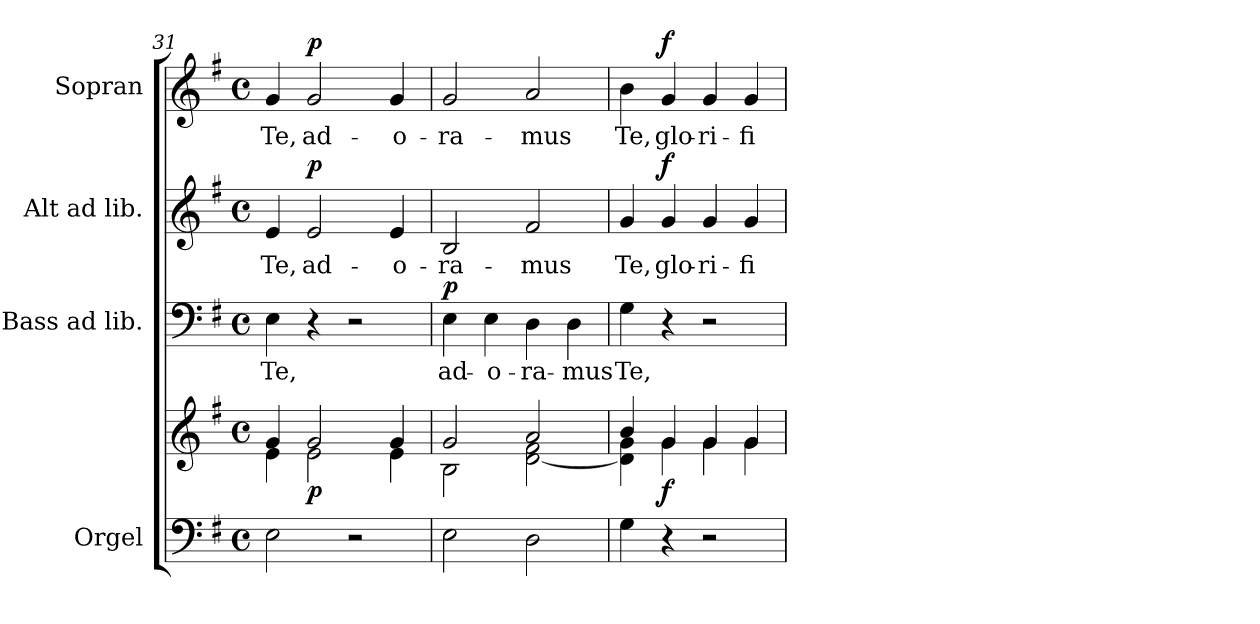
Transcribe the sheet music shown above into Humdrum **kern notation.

**kern	**kern	**dynam	**kern	**text	**dynam	**kern	**text	**dynam	**kern	**text	**dynam
*part4	*part4	*part4	*part3	*part3	*part3	*part2	*part2	*part2	*part1	*part1	*part1
*staff5	*staff4	*staff4/5	*staff3	*staff3	*staff3	*staff2	*staff2	*staff2	*staff1	*staff1	*staff1
*I"Orgel	*	*	*I"Bass ad lib.	*	*	*I"Alt ad lib.	*	*	*I"Sopran	*	*
*I'Org.	*	*	*I'B.	*	*	*I'A.	*	*	*I'S.	*	*
*clefF4	*clefG2	*	*clefF4	*	*	*clefG2	*	*	*clefG2	*	*
*k[f#]	*k[f#]	*	*k[f#]	*	*	*k[f#]	*	*	*k[f#]	*	*
*G:	*G:	*	*G:	*	*	*G:	*	*	*G:	*	*
*M4/4	*M4/4	*	*M4/4	*	*	*M4/4	*	*	*M4/4	*	*
*met(c)	*met(c)	*	*met(c)	*	*	*met(c)	*	*	*met(c)	*	*
=31	=31	=31	=31	=31	=31	=31	=31	=31	=31	=31	=31
*	*^	*	*	*	*	*	*	*	*	*	*
!	!	!	!	!	!LO:LY:b	!	!	!LO:LY:b	!	!	!LO:LY:b	!
2E\	4g/	4e\	.	4E\	Te,	.	4e/	Te,	.	4g/	Te,	.
!	!	!	!LO:DY:b	!	!	!	!	!LO:LY:b	!LO:DY:a	!	!LO:LY:b	!LO:DY:a
.	2g/	2e\	p	4r	.	.	2e/	ad-	p	2g/	ad-	p
2r	.	.	.	2r	.	.	.	.	.	.	.	.
!	!	!	!	!	!	!	!	!LO:LY:b	!	!	!LO:LY:b	!
.	4g/	4e\	.	.	.	.	4e/	-o-	.	4g/	-o-	.
!!LO:LB:g=z
=32	=32	=32	=32	=32	=32	=32	=32	=32	=32	=32	=32	=32
!	!	!	!	!	!LO:LY:b	!LO:DY:a	!	!LO:LY:b	!	!	!LO:LY:b	!
2E\	2g/	2B\	.	4E\	ad-	p	2B/	-ra-	.	2g/	-ra-	.
!	!	!	!	!	!LO:LY:b	!	!	!	!	!	!	!
.	.	.	.	4E\	-o-	.	.	.	.	.	.	.
!	!	!	!	!	!LO:LY:b	!	!	!LO:LY:b	!	!	!LO:LY:b	!
2D\	2a/	[<2d\ 2f#\	.	4D\	-ra-	.	2f#/	-mus	.	2a/	-mus	.
!	!	!	!	!	!LO:LY:b	!	!	!	!	!	!	!
.	.	.	.	4D\	-mus	.	.	.	.	.	.	.
=33	=33	=33	=33	=33	=33	=33	=33	=33	=33	=33	=33	=33
!	!	!	!	!	!LO:LY:b	!	!	!LO:LY:b	!	!	!LO:LY:b	!
4G\	4b/	4d\] 4g\	.	4G\	Te,	.	4g/	Te,	.	4b\	Te,	.
!	!	!	!LO:DY:b	!	!	!	!	!LO:LY:b	!LO:DY:a	!	!LO:LY:b	!LO:DY:a
4r	4g/	4g\	f	4r	.	.	4g/	glo-	f	4g/	glo-	f
!	!	!	!	!	!	!	!	!LO:LY:b	!	!	!LO:LY:b	!
2r	4g/	4g\	.	2r	.	.	4g/	-ri-	.	4g/	-ri-	.
!	!	!	!	!	!	!	!	!LO:LY:b	!	!	!LO:LY:b	!
.	4g/	4g\	.	.	.	.	4g/	-fi-	.	4g/	-fi-	.
*	*v	*v	*	*	*	*	*	*	*	*	*	*
=	=	=	=	=	=	=	=	=	=	=	=
*-	*-	*-	*-	*-	*-	*-	*-	*-	*-	*-	*-
